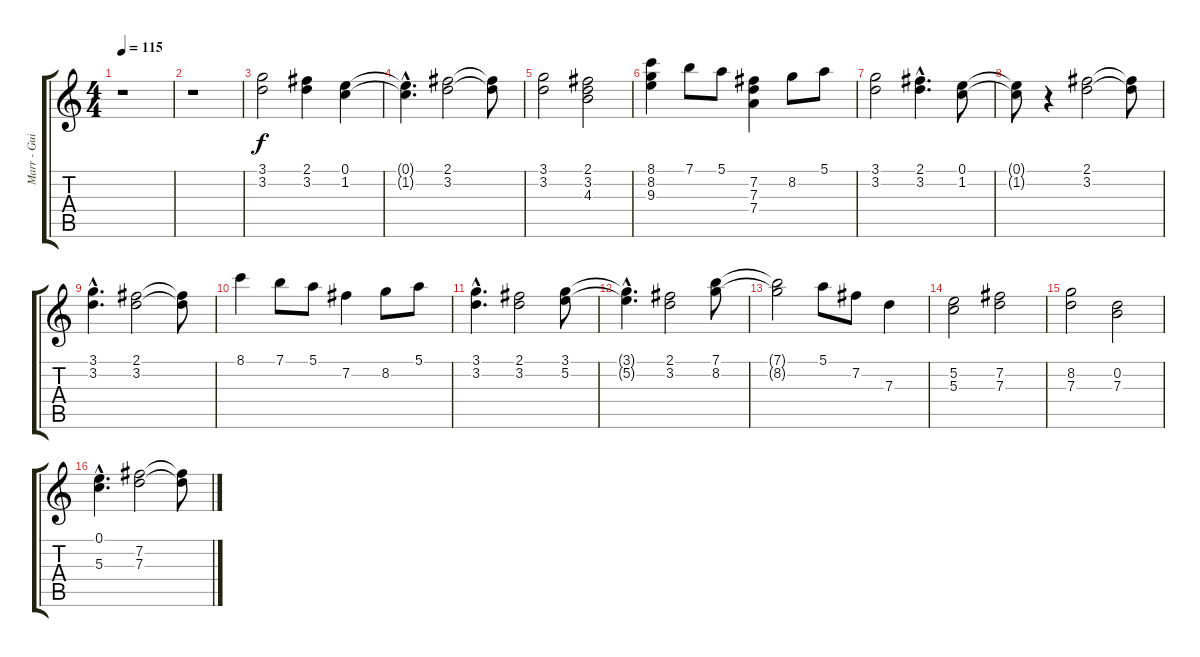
\track ("Marr - Guitar" "Marr - Gui") {instrument acousticguitarsteel}
\staff {score tabs}
\tuning (E4 B3 G3 D3 A2 E2) {hide}
\ts (4 4)
\tempo 115
\clef g2
\ks c
r.1{dy f instrument acousticguitarsteel} |
r.1 |
(3.1 3.2).2 (2.1 3.2).4 (0.1 1.2).4 |
(0.1{hac t} 1.2{hac t}).4{d} (2.1 3.2).2 (2.1{t} 3.2{t}).8 |
(3.1 3.2).2 (2.1 3.2 4.3).2 |
(8.1 8.2 9.3).4 7.1.8 5.1.8 (7.2 7.3 7.4).4 8.2.8 5.1.8 |
(3.1 3.2).2 (2.1{hac} 3.2{hac}).4{d} (0.1 1.2).8 |
(0.1{t} 1.2{t}).8 r.4 (2.1 3.2).2 (2.1{t} 3.2{t}).8 |
(3.1{hac} 3.2{hac}).4{d} (2.1 3.2).2 (2.1{t} 3.2{t}).8 |
8.1.4 7.1.8 5.1.8 7.2.4 8.2.8 5.1.8 |
(3.1{hac} 3.2{hac}).4{d} (2.1 3.2).2 (3.1 5.2).8 |
(3.1{hac t} 5.2{hac t}).4{d} (2.1 3.2).2 (7.1 8.2).8 |
(7.1{t} 8.2{t}).2 5.1.8 7.2.8 7.3.4 |
(5.2 5.3).2 (7.2 7.3).2 |
(8.2 7.3).2 (0.2 7.3).2 |
(0.1{hac} 5.3{hac}).4{d} (7.2 7.3).2 (7.2{t} 7.3{t}).8
